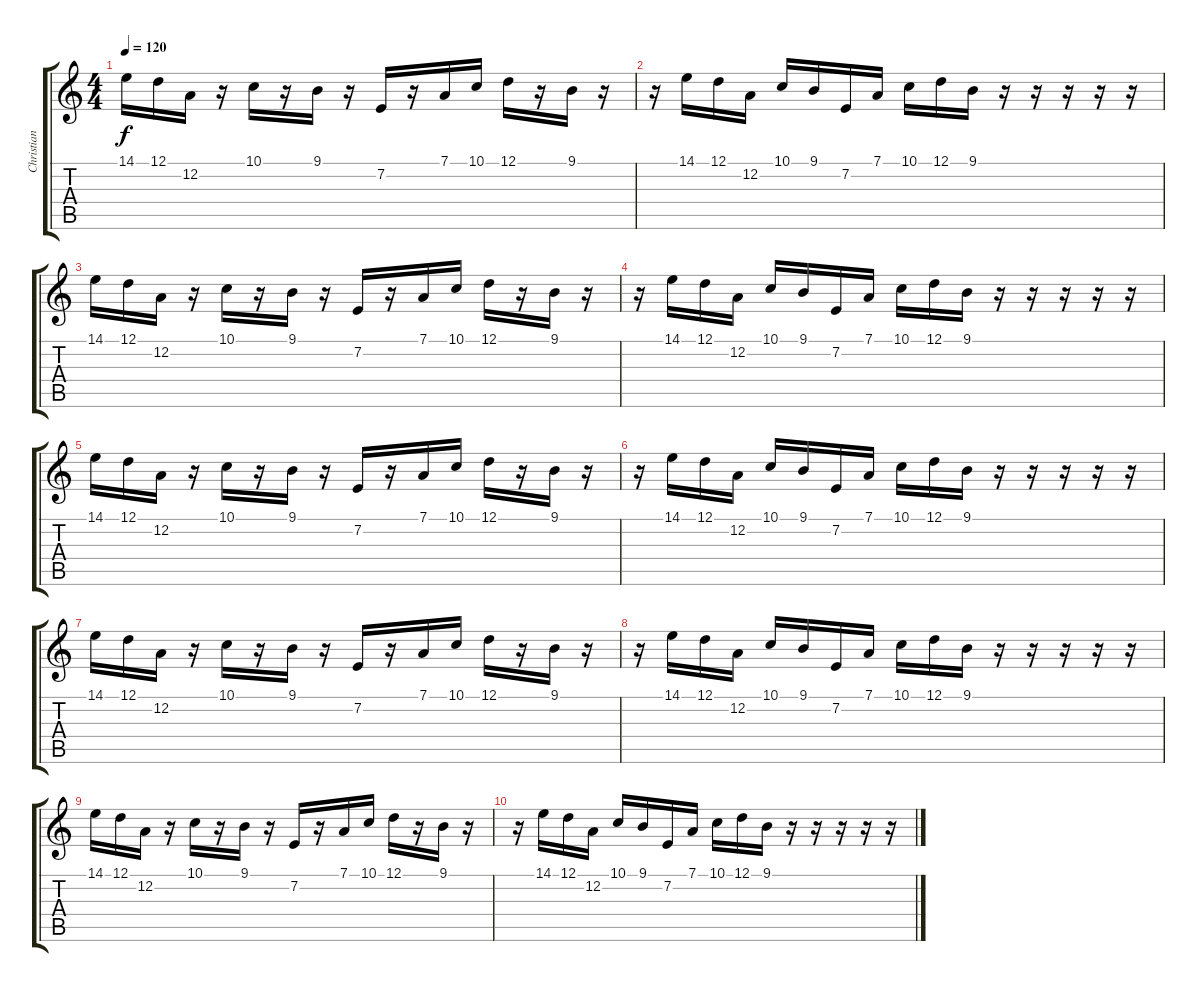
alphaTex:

\track ("Christian Lorenz - Keyboard IIII" "Christian ") {instrument voiceoohs}
\staff {score tabs}
\tuning (D4 A3 F3 C3 G2 C2) {hide}
\ts (4 4)
\tempo 120
\clef g2
\ks c
14.1.16{dy f volume 16 instrument vibraphone} 12.1.16 12.2.16 r.16 10.1.16 r.16 9.1.16 r.16 7.2.16 r.16 7.1.16 10.1.16 12.1.16 r.16 9.1.16 r.16 |
r.16 14.1.16 12.1.16 12.2.16 10.1.16 9.1.16 7.2.16 7.1.16 10.1.16 12.1.16 9.1.16 r.16 r.16 r.16 r.16 r.16 |
14.1.16 12.1.16 12.2.16 r.16 10.1.16 r.16 9.1.16 r.16 7.2.16 r.16 7.1.16 10.1.16 12.1.16 r.16 9.1.16 r.16 |
r.16 14.1.16 12.1.16 12.2.16 10.1.16 9.1.16 7.2.16 7.1.16 10.1.16 12.1.16 9.1.16 r.16 r.16 r.16 r.16 r.16 |
14.1.16 12.1.16 12.2.16 r.16 10.1.16 r.16 9.1.16 r.16 7.2.16 r.16 7.1.16 10.1.16 12.1.16 r.16 9.1.16 r.16 |
r.16 14.1.16 12.1.16 12.2.16 10.1.16 9.1.16 7.2.16 7.1.16 10.1.16 12.1.16 9.1.16 r.16 r.16 r.16 r.16 r.16 |
14.1.16 12.1.16 12.2.16 r.16 10.1.16 r.16 9.1.16 r.16 7.2.16 r.16 7.1.16 10.1.16 12.1.16 r.16 9.1.16 r.16 |
r.16 14.1.16 12.1.16 12.2.16 10.1.16 9.1.16 7.2.16 7.1.16 10.1.16 12.1.16 9.1.16 r.16 r.16 r.16 r.16 r.16 |
14.1.16 12.1.16 12.2.16 r.16 10.1.16 r.16 9.1.16 r.16 7.2.16 r.16 7.1.16 10.1.16 12.1.16 r.16 9.1.16 r.16 |
r.16 14.1.16 12.1.16 12.2.16 10.1.16 9.1.16 7.2.16 7.1.16 10.1.16 12.1.16 9.1.16 r.16 r.16 r.16 r.16 r.16
